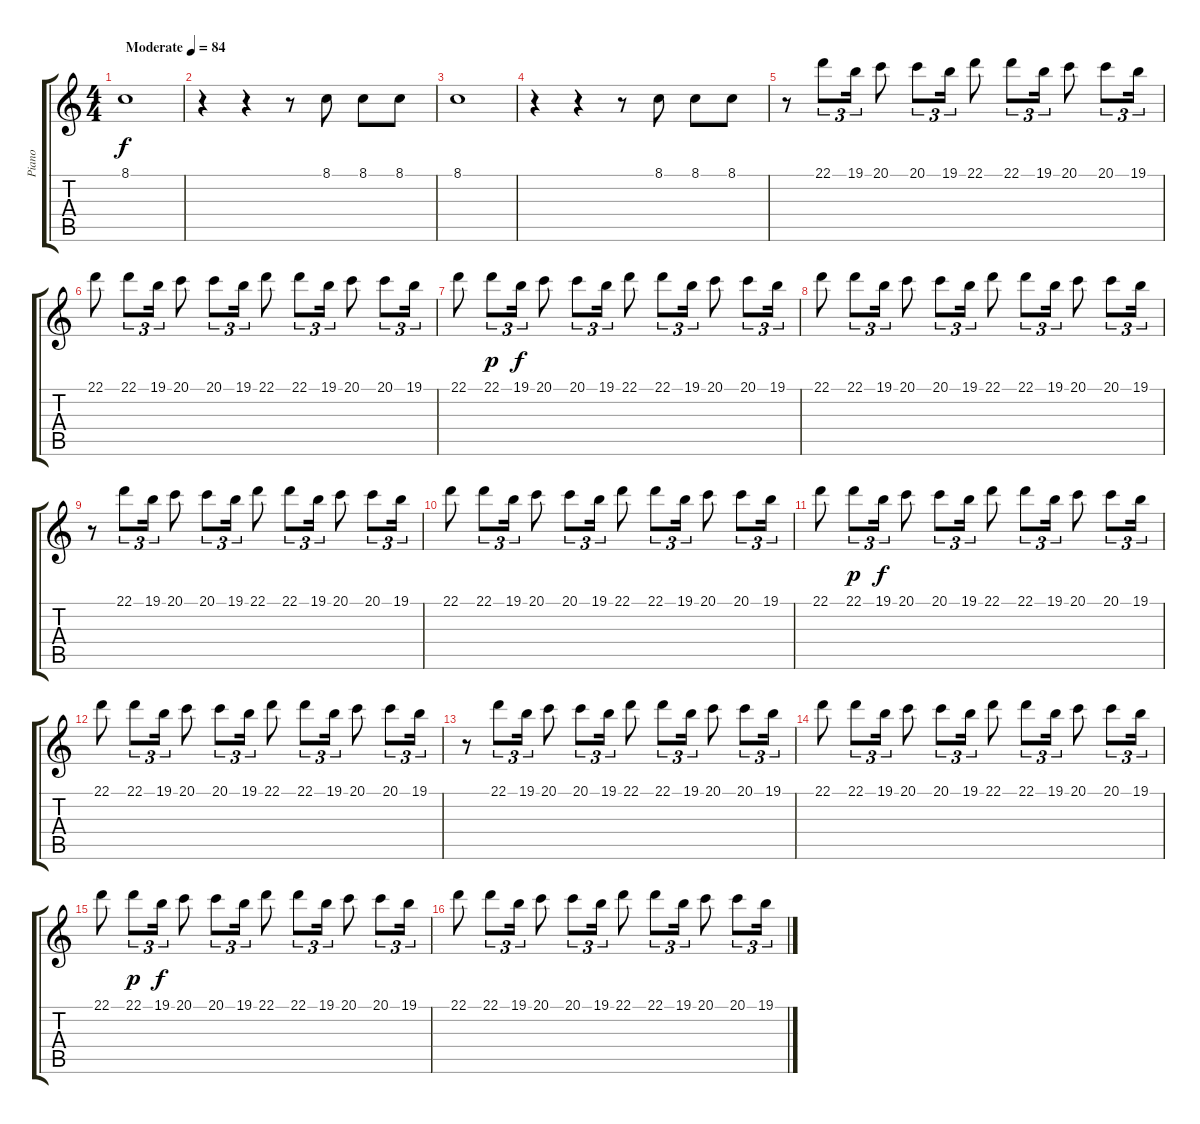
\track ("Piano" "Piano") {instrument acousticgrandpiano}
\staff {score tabs}
\tuning (E4 B3 G3 D3 A2 E2) {hide}
\ts (4 4)
\tempo (84 "Moderate")
\clef g2
\ks c
8.1.1{dy f instrument acousticgrandpiano} |
r.4 r.4 r.8 8.1.8 8.1.8 8.1.8 |
8.1.1 |
r.4 r.4 r.8 8.1.8 8.1.8 8.1.8 |
r.8 22.1.8{tu (3 2)} 19.1.16{tu (3 2)} 20.1.8 20.1.8{tu (3 2)} 19.1.16{tu (3 2)} 22.1.8 22.1.8{tu (3 2)} 19.1.16{tu (3 2)} 20.1.8 20.1.8{tu (3 2)} 19.1.16{tu (3 2)} |
22.1.8 22.1.8{tu (3 2)} 19.1.16{tu (3 2)} 20.1.8 20.1.8{tu (3 2)} 19.1.16{tu (3 2)} 22.1.8 22.1.8{tu (3 2)} 19.1.16{tu (3 2)} 20.1.8 20.1.8{tu (3 2)} 19.1.16{tu (3 2)} |
22.1.8 22.1.8{tu (3 2) dy p} 19.1.16{tu (3 2) dy f} 20.1.8 20.1.8{tu (3 2)} 19.1.16{tu (3 2)} 22.1.8 22.1.8{tu (3 2)} 19.1.16{tu (3 2)} 20.1.8 20.1.8{tu (3 2)} 19.1.16{tu (3 2)} |
22.1.8 22.1.8{tu (3 2)} 19.1.16{tu (3 2)} 20.1.8 20.1.8{tu (3 2)} 19.1.16{tu (3 2)} 22.1.8 22.1.8{tu (3 2)} 19.1.16{tu (3 2)} 20.1.8 20.1.8{tu (3 2)} 19.1.16{tu (3 2)} |
r.8 22.1.8{tu (3 2)} 19.1.16{tu (3 2)} 20.1.8 20.1.8{tu (3 2)} 19.1.16{tu (3 2)} 22.1.8 22.1.8{tu (3 2)} 19.1.16{tu (3 2)} 20.1.8 20.1.8{tu (3 2)} 19.1.16{tu (3 2)} |
22.1.8 22.1.8{tu (3 2)} 19.1.16{tu (3 2)} 20.1.8 20.1.8{tu (3 2)} 19.1.16{tu (3 2)} 22.1.8 22.1.8{tu (3 2)} 19.1.16{tu (3 2)} 20.1.8 20.1.8{tu (3 2)} 19.1.16{tu (3 2)} |
22.1.8 22.1.8{tu (3 2) dy p} 19.1.16{tu (3 2) dy f} 20.1.8 20.1.8{tu (3 2)} 19.1.16{tu (3 2)} 22.1.8 22.1.8{tu (3 2)} 19.1.16{tu (3 2)} 20.1.8 20.1.8{tu (3 2)} 19.1.16{tu (3 2)} |
22.1.8 22.1.8{tu (3 2)} 19.1.16{tu (3 2)} 20.1.8 20.1.8{tu (3 2)} 19.1.16{tu (3 2)} 22.1.8 22.1.8{tu (3 2)} 19.1.16{tu (3 2)} 20.1.8 20.1.8{tu (3 2)} 19.1.16{tu (3 2)} |
r.8 22.1.8{tu (3 2)} 19.1.16{tu (3 2)} 20.1.8 20.1.8{tu (3 2)} 19.1.16{tu (3 2)} 22.1.8 22.1.8{tu (3 2)} 19.1.16{tu (3 2)} 20.1.8 20.1.8{tu (3 2)} 19.1.16{tu (3 2)} |
22.1.8 22.1.8{tu (3 2)} 19.1.16{tu (3 2)} 20.1.8 20.1.8{tu (3 2)} 19.1.16{tu (3 2)} 22.1.8 22.1.8{tu (3 2)} 19.1.16{tu (3 2)} 20.1.8 20.1.8{tu (3 2)} 19.1.16{tu (3 2)} |
22.1.8 22.1.8{tu (3 2) dy p} 19.1.16{tu (3 2) dy f} 20.1.8 20.1.8{tu (3 2)} 19.1.16{tu (3 2)} 22.1.8 22.1.8{tu (3 2)} 19.1.16{tu (3 2)} 20.1.8 20.1.8{tu (3 2)} 19.1.16{tu (3 2)} |
22.1.8 22.1.8{tu (3 2)} 19.1.16{tu (3 2)} 20.1.8 20.1.8{tu (3 2)} 19.1.16{tu (3 2)} 22.1.8 22.1.8{tu (3 2)} 19.1.16{tu (3 2)} 20.1.8 20.1.8{tu (3 2)} 19.1.16{tu (3 2)}
